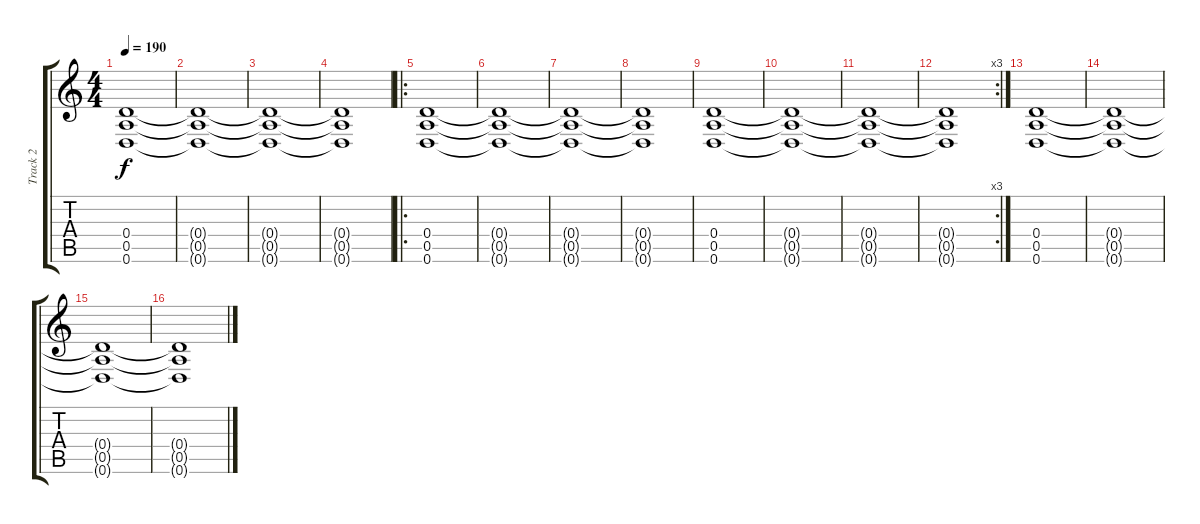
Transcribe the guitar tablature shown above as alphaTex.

\track ("Track 2" "Track 2") {instrument overdrivenguitar}
\staff {score tabs}
\tuning (E4 B3 G3 D3 A2 D2) {hide}
\ts (4 4)
\tempo 190
\clef g2
\ks c
(0.4 0.5 0.6).1{dy f} |
(0.4{t} 0.5{t} 0.6{t}).1 |
(0.4{t} 0.5{t} 0.6{t}).1 |
(0.4{t} 0.5{t} 0.6{t}).1 |
\ro
(0.4 0.5 0.6).1 |
(0.4{t} 0.5{t} 0.6{t}).1 |
(0.4{t} 0.5{t} 0.6{t}).1 |
(0.4{t} 0.5{t} 0.6{t}).1 |
(0.4 0.5 0.6).1 |
(0.4{t} 0.5{t} 0.6{t}).1 |
(0.4{t} 0.5{t} 0.6{t}).1 |
\rc 3
(0.4{t} 0.5{t} 0.6{t}).1 |
(0.4 0.5 0.6).1 |
(0.4{t} 0.5{t} 0.6{t}).1 |
(0.4{t} 0.5{t} 0.6{t}).1 |
(0.4{t} 0.5{t} 0.6{t}).1
